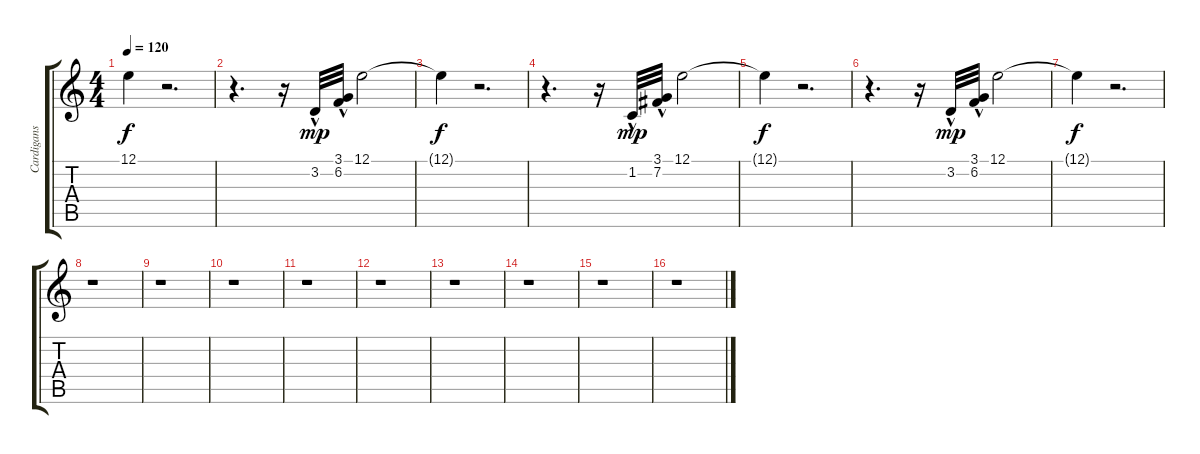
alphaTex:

\track ("Cardigans & Chimes Backup" "Cardigans ") {instrument pad5bowed}
\staff {score tabs}
\tuning (E4 B3 G3 D3 A2 E2) {hide}
\ts (4 4)
\tempo 120
\clef g2
\ks c
12.1{t}.4{dy f} r.2{d} |
r.4{d} r.16 3.2{hac}.32{dy mp} (3.1{hac} 6.2{hac}).32 12.1.2 |
12.1{t}.4{dy f} r.2{d} |
r.4{d} r.16 1.2{hac}.32{dy mp} (3.1{hac} 7.2{hac}).32 12.1.2 |
12.1{t}.4{dy f} r.2{d} |
r.4{d} r.16 3.2{hac}.32{dy mp} (3.1{hac} 6.2{hac}).32 12.1.2 |
12.1{t}.4{dy f} r.2{d} |
r.1 |
r.1 |
r.1 |
r.1 |
r.1 |
r.1 |
r.1 |
r.1 |
r.1
